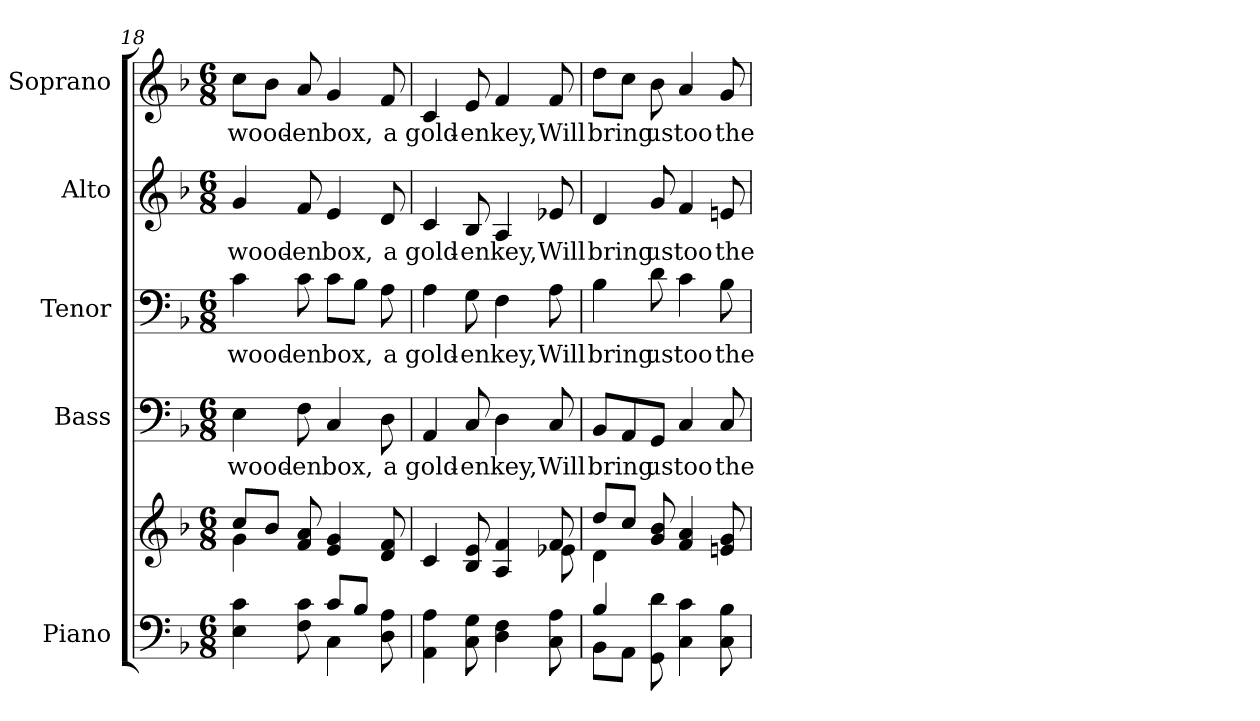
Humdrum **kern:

**kern	**kern	**kern	**text	**kern	**text	**kern	**text	**kern	**text
*part5	*part5	*part4	*part4	*part3	*part3	*part2	*part2	*part1	*part1
*staff6	*staff5	*staff4	*staff4	*staff3	*staff3	*staff2	*staff2	*staff1	*staff1
*I"Piano	*	*I"Bass	*	*I"Tenor	*	*I"Alto	*	*I"Soprano	*
*I'Pno.	*	*I'B.	*	*I'T.	*	*I'A.	*	*I'S.	*
!!LO:PB:g=z
*clefF4	*clefG2	*clefF4	*	*clefF4	*	*clefG2	*	*clefG2	*
*k[b-]	*k[b-]	*k[b-]	*	*k[b-]	*	*k[b-]	*	*k[b-]	*
*F:	*F:	*F:	*	*F:	*	*F:	*	*F:	*
*M6/8	*M6/8	*M6/8	*	*M6/8	*	*M6/8	*	*M6/8	*
=18	=18	=18	=18	=18	=18	=18	=18	=18	=18
*^	*^	*	*	*	*	*	*	*	*
!	!	!	!	!	!LO:LY:b:color=#000000	!	!	!	!	!	!
!	!	!	!	!	!	!	!LO:LY:b:color=#000000	!	!	!	!
!	!	!	!	!	!	!	!	!	!LO:LY:b:color=#000000	!	!
!	!	!	!	!	!	!	!	!	!	!	!LO:LY:b:color=#000000
4Ei\ 4ci	4.ryy	8cci/L	4gi\	4Ei\	wood-	4ci\	wood-	4gi/	wood-	8cci\L	wood-
.	.	8b-i/J	.	.	.	.	.	.	.	8b-i\J	.
!	!	!	!	!	!LO:LY:b:color=#000000	!	!	!	!	!	!
!	!	!	!	!	!	!	!LO:LY:b:color=#000000	!	!	!	!
!	!	!	!	!	!	!	!	!	!LO:LY:b:color=#000000	!	!
!	!	!	!	!	!	!	!	!	!	!	!LO:LY:b:color=#000000
8Fi\ 8ci	.	8fi/ 8ai	8ryy	8Fi\	-en	8ci\	-en	8fi/	-en	8ai/	-en
!	!	!	!	!	!LO:LY:b:color=#000000	!	!	!	!	!	!
!	!	!	!	!	!	!	!LO:LY:b:color=#000000	!	!	!	!
!	!	!	!	!	!	!	!	!	!LO:LY:b:color=#000000	!	!
!	!	!	!	!	!	!	!	!	!	!	!LO:LY:b:color=#000000
8ci/L	4Ci\	4ei/ 4gi	4.ryy	4Ci/	box,	8ci\L	box,	4ei/	box,	4gi/	box,
8B-i/J	.	.	.	.	.	8B-i\J	.	.	.	.	.
!	!	!	!	!	!LO:LY:b:color=#000000	!	!	!	!	!	!
!	!	!	!	!	!	!	!LO:LY:b:color=#000000	!	!	!	!
!	!	!	!	!	!	!	!	!	!LO:LY:b:color=#000000	!	!
!	!	!	!	!	!	!	!	!	!	!	!LO:LY:b:color=#000000
8Di\ 8Ai	8ryy	8di/ 8fi	.	8Di\	a	8Ai\	a	8di/	a	8fi/	a
*v	*v	*	*	*	*	*	*	*	*	*	*
=19	=19	=19	=19	=19	=19	=19	=19	=19	=19	=19
*^	*	*	*	*	*	*	*	*	*	*
!	!	!	!	!	!LO:LY:b:color=#000000	!	!	!	!	!	!
*v	*v	*	*	*	*	*	*	*	*	*	*
*^	*	*	*	*	*	*	*	*	*	*
!	!	!	!	!	!	!	!LO:LY:b:color=#000000	!	!	!	!
*v	*v	*	*	*	*	*	*	*	*	*	*
*^	*	*	*	*	*	*	*	*	*	*
!	!	!	!	!	!	!	!	!	!LO:LY:b:color=#000000	!	!
*v	*v	*	*	*	*	*	*	*	*	*	*
*^	*	*	*	*	*	*	*	*	*	*
!	!	!	!	!	!	!	!	!	!	!	!LO:LY:b:color=#000000
*v	*v	*	*	*	*	*	*	*	*	*	*
4AAi\ 4Ai	4ci/	4.ryy	4AAi/	gold-	4Ai\	gold-	4ci/	gold-	4ci/	gold-
!	!	!	!	!LO:LY:b:color=#000000	!	!	!	!	!	!
!	!	!	!	!	!	!LO:LY:b:color=#000000	!	!	!	!
!	!	!	!	!	!	!	!	!LO:LY:b:color=#000000	!	!
!	!	!	!	!	!	!	!	!	!	!LO:LY:b:color=#000000
8Ci\ 8Gi	8B-i/ 8ei	.	8Ci/	-en	8Gi\	-en	8B-i/	-en	8ei/	-en
!	!	!	!	!LO:LY:b:color=#000000	!	!	!	!	!	!
!	!	!	!	!	!	!LO:LY:b:color=#000000	!	!	!	!
!	!	!	!	!	!	!	!	!LO:LY:b:color=#000000	!	!
!	!	!	!	!	!	!	!	!	!	!LO:LY:b:color=#000000
4Di\ 4Fi	4Ai/ 4fi	8ryy	4Di\	key,	4Fi\	key,	4Ai/	key,	4fi/	key,
.	.	8ryy	.	.	.	.	.	.	.	.
!	!	!	!	!LO:LY:b:color=#000000	!	!	!	!	!	!
!	!	!	!	!	!	!LO:LY:b:color=#000000	!	!	!	!
!	!	!	!	!	!	!	!	!LO:LY:b:color=#000000	!	!
!	!	!	!	!	!	!	!	!	!	!LO:LY:b:color=#000000
8Ci\ 8Ai	8fi/	8e-Xi\	8Ci/	Will	8Ai\	Will	8e-Xi/	Will	8fi/	Will
!!LO:PB:g=z
=20	=20	=20	=20	=20	=20	=20	=20	=20	=20	=20
*^	*	*	*	*	*	*	*	*	*	*
!	!	!	!	!	!LO:LY:b:color=#000000	!	!	!	!	!	!
!	!	!	!	!	!	!	!LO:LY:b:color=#000000	!	!	!	!
!	!	!	!	!	!	!	!	!	!LO:LY:b:color=#000000	!	!
!	!	!	!	!	!	!	!	!	!	!	!LO:LY:b:color=#000000
4B-i/	8BB-i\L	8ddi/L	4di\	8BB-i/L	bring	4B-i\	bring	4di/	bring	8ddi\L	bring
.	8AAi\J	8cci/J	.	8AAi/	.	.	.	.	.	8cci\J	.
!	!	!	!	!	!LO:LY:b:color=#000000	!	!	!	!	!	!
!	!	!	!	!	!	!	!LO:LY:b:color=#000000	!	!	!	!
!	!	!	!	!	!	!	!	!	!LO:LY:b:color=#000000	!	!
!	!	!	!	!	!	!	!	!	!	!	!LO:LY:b:color=#000000
8GGi\ 8di	8ryy	8gi/ 8b-i	8ryy	8GGi/J	us	8di\	us	8gi/	us	8b-i\	us
!	!	!	!	!	!LO:LY:b:color=#000000	!	!	!	!	!	!
!	!	!	!	!	!	!	!LO:LY:b:color=#000000	!	!	!	!
!	!	!	!	!	!	!	!	!	!LO:LY:b:color=#000000	!	!
!	!	!	!	!	!	!	!	!	!	!	!LO:LY:b:color=#000000
4Ci\ 4ci	4.ryy	4fi/ 4ai	4.ryy	4Ci/	too	4ci\	too	4fi/	too	4ai/	too
!	!	!	!	!	!LO:LY:b:color=#000000	!	!	!	!	!	!
!	!	!	!	!	!	!	!LO:LY:b:color=#000000	!	!	!	!
!	!	!	!	!	!	!	!	!	!LO:LY:b:color=#000000	!	!
!	!	!	!	!	!	!	!	!	!	!	!LO:LY:b:color=#000000
8Ci\ 8B-i	.	8eni/ 8gi	.	8Ci/	the	8B-i\	the	8eni/	the	8gi/	the
*v	*v	*	*	*	*	*	*	*	*	*	*
*	*v	*v	*	*	*	*	*	*	*	*
=	=	=	=	=	=	=	=	=	=
*-	*-	*-	*-	*-	*-	*-	*-	*-	*-
